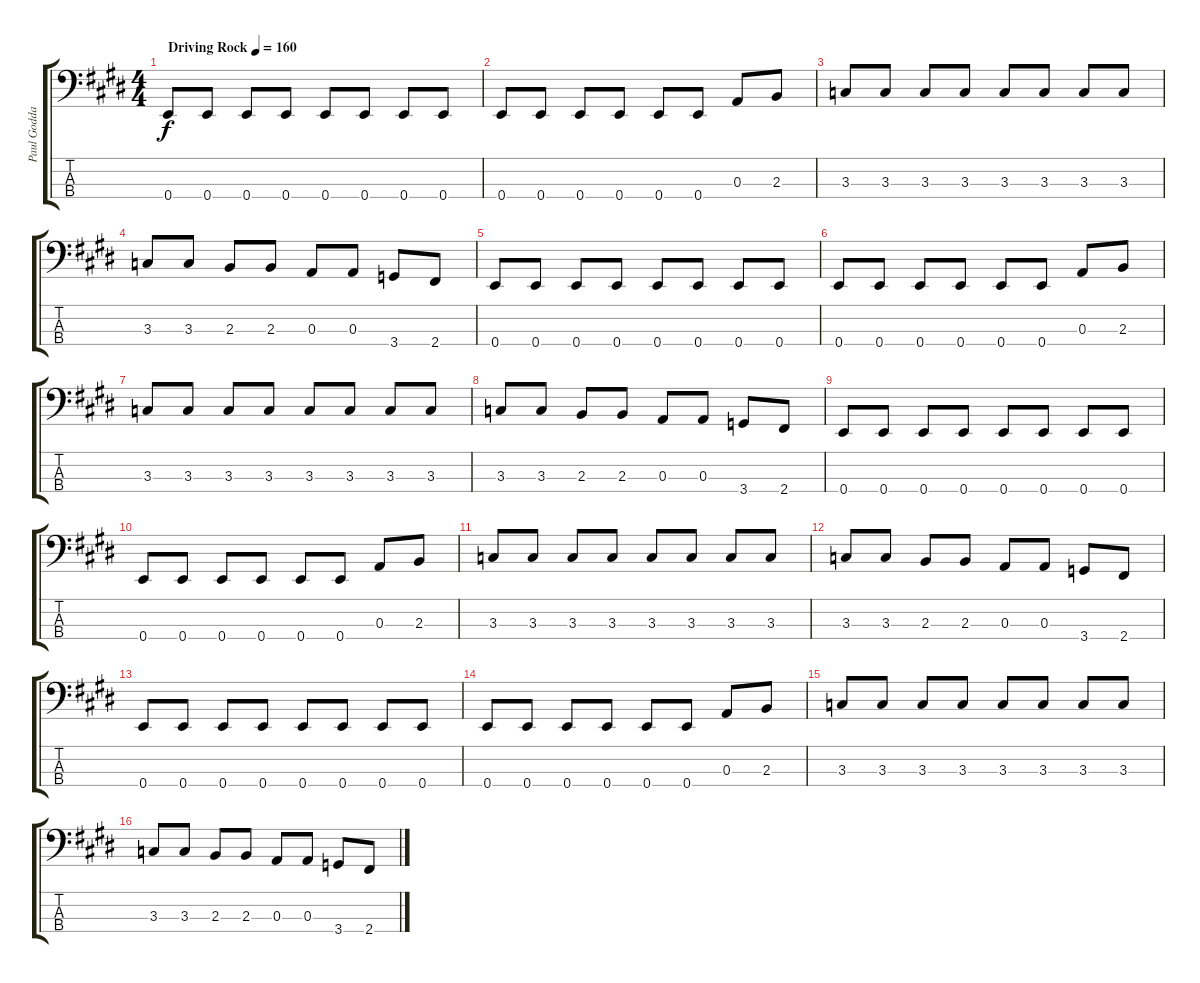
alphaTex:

\track ("Paul Goddard Bass" "Paul Godda") {instrument electricbasspick}
\staff {score tabs}
\tuning (G2 D2 A1 E1) {hide}
\ts (4 4)
\tempo (160 "Driving Rock")
\clef f4
\ks e
0.4.8{dy f instrument electricbasspick} 0.4.8 0.4.8 0.4.8 0.4.8 0.4.8 0.4.8 0.4.8 |
0.4.8 0.4.8 0.4.8 0.4.8 0.4.8 0.4.8 0.3.8 2.3.8 |
3.3.8 3.3.8 3.3.8 3.3.8 3.3.8 3.3.8 3.3.8 3.3.8 |
3.3.8 3.3.8 2.3.8 2.3.8 0.3.8 0.3.8 3.4.8 2.4.8 |
0.4.8 0.4.8 0.4.8 0.4.8 0.4.8 0.4.8 0.4.8 0.4.8 |
0.4.8 0.4.8 0.4.8 0.4.8 0.4.8 0.4.8 0.3.8 2.3.8 |
3.3.8 3.3.8 3.3.8 3.3.8 3.3.8 3.3.8 3.3.8 3.3.8 |
3.3.8 3.3.8 2.3.8 2.3.8 0.3.8 0.3.8 3.4.8 2.4.8 |
0.4.8 0.4.8 0.4.8 0.4.8 0.4.8 0.4.8 0.4.8 0.4.8 |
0.4.8 0.4.8 0.4.8 0.4.8 0.4.8 0.4.8 0.3.8 2.3.8 |
3.3.8 3.3.8 3.3.8 3.3.8 3.3.8 3.3.8 3.3.8 3.3.8 |
3.3.8 3.3.8 2.3.8 2.3.8 0.3.8 0.3.8 3.4.8 2.4.8 |
0.4.8 0.4.8 0.4.8 0.4.8 0.4.8 0.4.8 0.4.8 0.4.8 |
0.4.8 0.4.8 0.4.8 0.4.8 0.4.8 0.4.8 0.3.8 2.3.8 |
3.3.8 3.3.8 3.3.8 3.3.8 3.3.8 3.3.8 3.3.8 3.3.8 |
3.3.8 3.3.8 2.3.8 2.3.8 0.3.8 0.3.8 3.4.8 2.4.8
